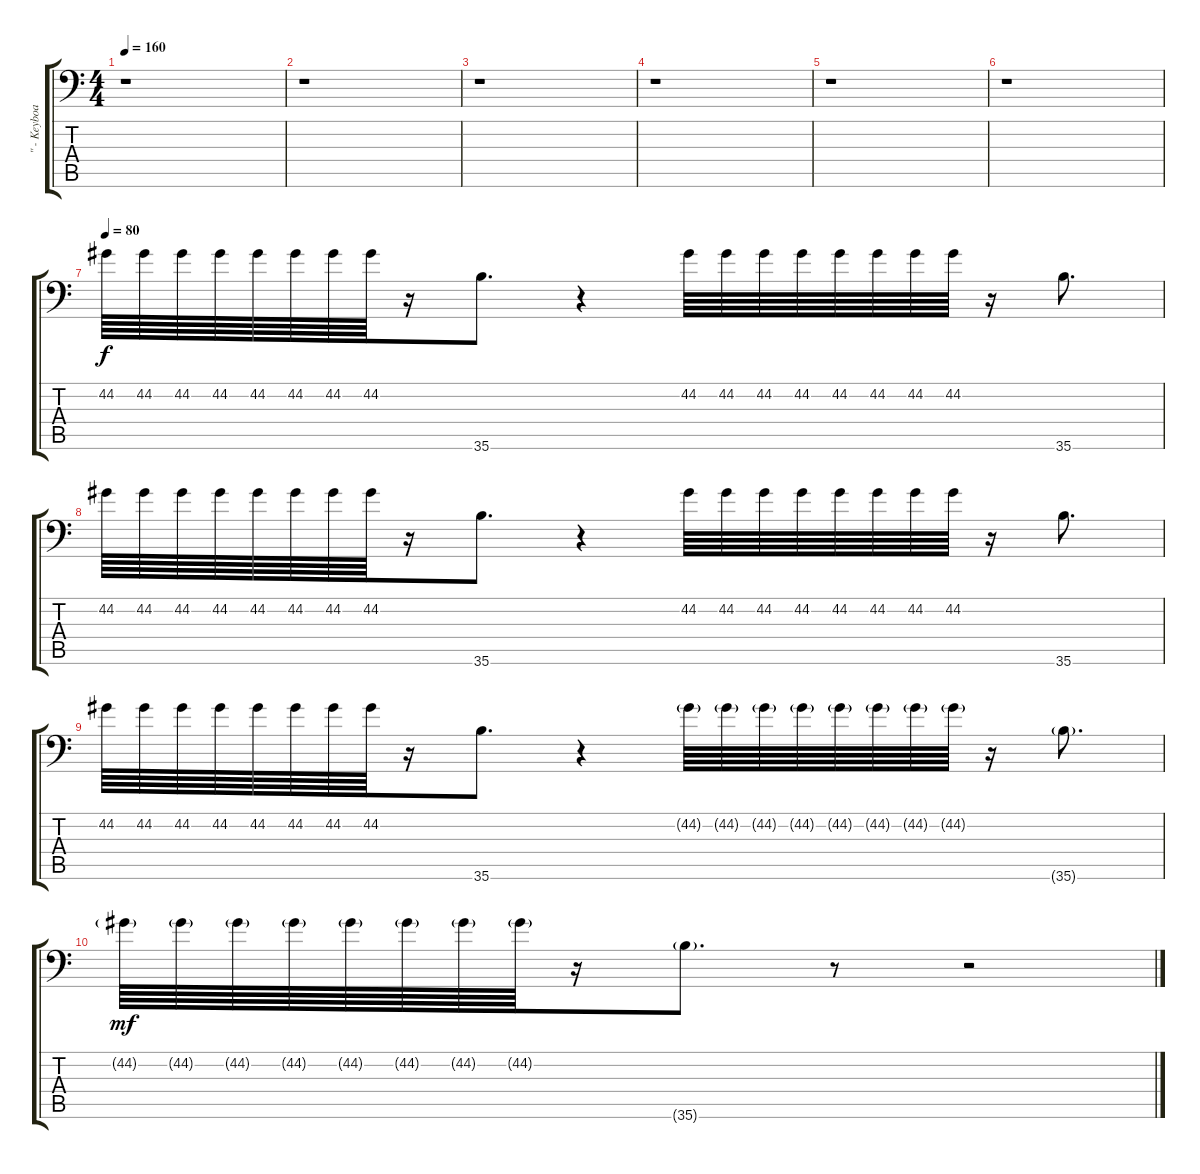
\track ("\" - Keyboard 3" "\" - Keyboa") {instrument acousticgrandpiano}
\staff {score tabs}
\tuning (C-1 C-1 C-1 C-1 C-1 C-1) {hide}
\ts (4 4)
\tempo 160
\clef f4
\ks c
r.1{dy f} |
r.1 |
r.1 |
r.1 |
r.1 |
r.1 |
\tempo 80
44.2.64 44.2.64 44.2.64 44.2.64 44.2.64 44.2.64 44.2.64 44.2.64 r.16 35.6.8{d} r.4 44.2.64 44.2.64 44.2.64 44.2.64 44.2.64 44.2.64 44.2.64 44.2.64 r.16 35.6.8{d} |
44.2.64 44.2.64 44.2.64 44.2.64 44.2.64 44.2.64 44.2.64 44.2.64 r.16 35.6.8{d} r.4 44.2.64 44.2.64 44.2.64 44.2.64 44.2.64 44.2.64 44.2.64 44.2.64 r.16 35.6.8{d} |
44.2.64 44.2.64 44.2.64 44.2.64 44.2.64 44.2.64 44.2.64 44.2.64 r.16 35.6.8{d} r.4 44.2{g}.64 44.2{g}.64 44.2{g}.64 44.2{g}.64 44.2{g}.64 44.2{g}.64 44.2{g}.64 44.2{g}.64 r.16 35.6{g}.8{d} |
44.2{g}.64{dy mf} 44.2{g}.64 44.2{g}.64 44.2{g}.64 44.2{g}.64 44.2{g}.64 44.2{g}.64 44.2{g}.64 r.16 35.6{g}.8{d} r.8 r.2
